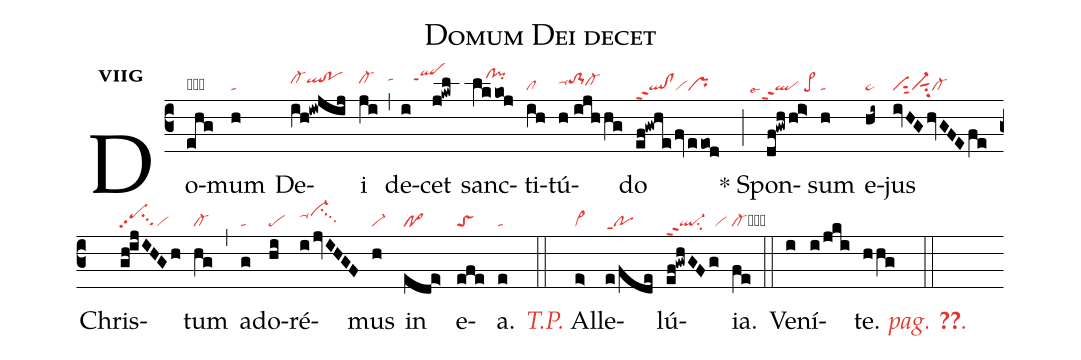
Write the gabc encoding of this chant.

name:Domum Dei decet;
office-part:in;
mode:7g;
nabc-lines:1;
%%
initial-style: 1;
name: Domum Dei decet;
mode: 7;
office-part: Invitatorium;
annotation: Ant.;
annotation: vii g;
nabc-lines:1;
%%
(c3) Do(ehg|obto)mum(h|ta) De(ih!iwjij|cl-hiqlhi!pohi)i(ji|cl-hi) (,) de(i|````tahj)cet(j!kwl|``````qlhjppt1) sanc(lkkoj|////clhk!pihk)ti(ih|cl)tú(h//ijhhg|to-1hippu1cl-hh)do(ef@gwhe/fv/eeod|ql!clppt2vipr) (;) <sp>*</sp> Spon(df!gwhhi>|`````qlppt2lse4/pe>)sum(h|ta) e(hi~|pe~)jus(ivHGhvGFEfe|visut2vi-sut1su2cl-) Chris(gh@ijIHGh|pehipp2su3vi)tum(hg|cl-) (,) ad(g|ta)o(hi|pe)ré(i/jvIHGF|vi-hjsu4ppu1)mus(h|vi-) in(ede>|po>) e(efe|toS)a.(e|ta) (::) <c><i>T.P.</i></c> {A}l(e>|vi>)le(e/fde|poppt1)lú(ef!gwhGFg|ql-ppt2su2vi){ia}.(fe|cl-cb) (::) <nlba>Ve(i)ní(i/jki)t{e}. <c><i>pag. <v>\pageref{M-ORIP7g}</v>.</i></c></nlba>(hhg ::)
